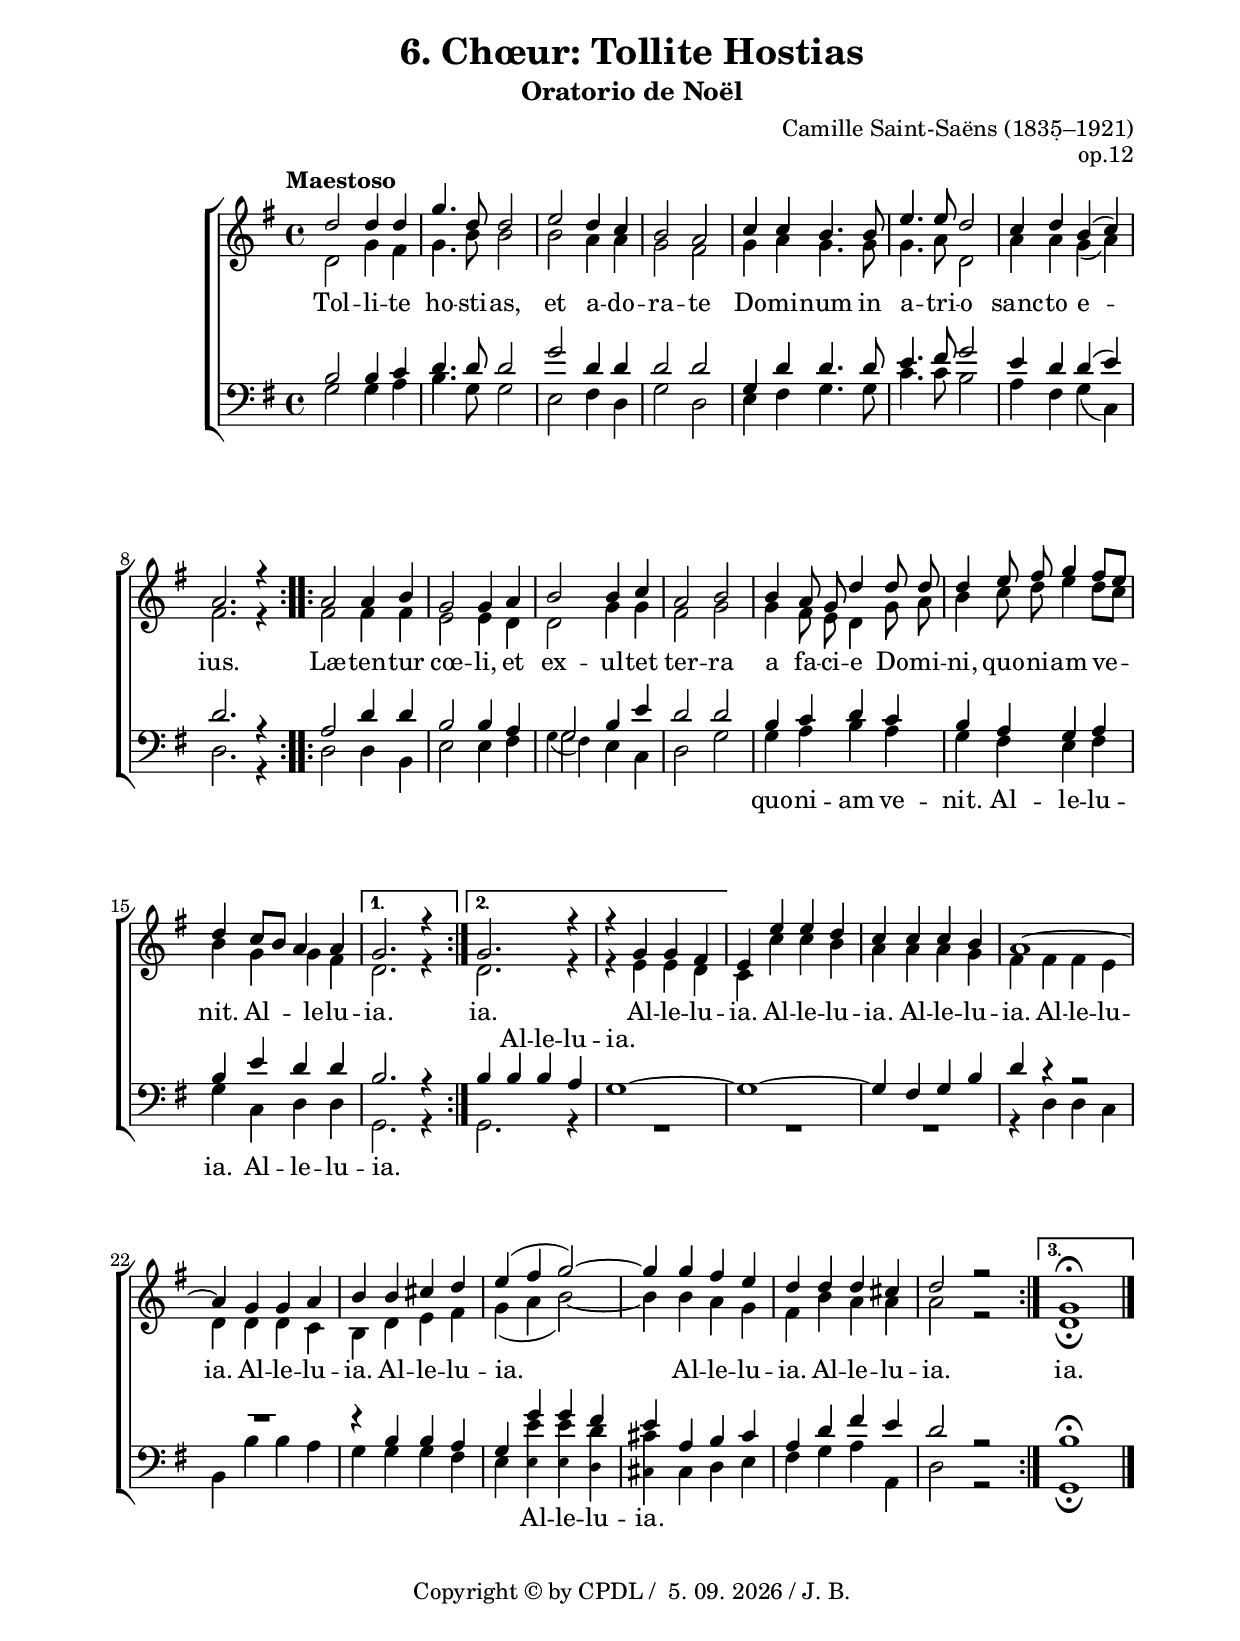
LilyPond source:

\version "2.19.51"
\language "deutsch"

#(set-global-staff-size 20)

date = #(strftime "%e. %m. %Y" (localtime (current-time)))

\header {
  title = "6. Chœur: Tollite Hostias"
  subtitle = "Oratorio de Noël"
  composer = "Camille Saint-Saëns (1835̣–1921)"
  opus = "op.12"
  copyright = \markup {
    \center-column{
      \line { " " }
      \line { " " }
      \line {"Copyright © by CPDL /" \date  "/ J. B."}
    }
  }
}
\paper {
  #(set-paper-size "a4")
  top-margin = 15
  bottom-margin = 15
  inner-margin = 22
  outer-margin = 18
  % page-count = 12
  ragged-last-bottom = ##f
  two-sided = ##t
}


global = {
  \key g \major
  \autoBeamOff
}
SopranoMusic =  \relative d'' {
  \clef "treble" \global  | % 1
  \repeat volta 2 {
    \tempo Maestoso
    d2  d4  d4 | % 2
    g4.  d8  d2 | % 3
    e2  d4  c4 | % 4
    h2  a2 | % 5
    c4  c4  h4.  h8 | % 6
    e4.  e8  d2 | % 7
    c4  d4  h4(  c4) | % 8
    a2. r4 | % 9
  }
  \set Score.voltaSpannerDuration = #(ly:make-moment 4/2)

  \repeat volta 3 {
    a2 a4  h4 | % 18
    g2  g4  a4 | % 19
    h2  h4  c4 |
    a2  h2 | % 21
    h4  a8  g8  d'4  d8
    d8 | % 22
    d4  e8  fis8  g4  fis8[
    e8] | % 23
    d4  c8[  h8]  a4  a4 | % 24
  }
  \alternative {
    {g2. r4 }
    {
      g2. r4 | % 25
      r4  g4  g4  fis4 | % 34
      e4  e'4  e4  d4 | % 35
      c4  c4  c4  h4 | % 36
      a1 ~ | % 37
      a4  g4  g4  a4 | % 38
      h4  h4  cis4  d4 | % 39
      e4(  fis4  g2) ~ |
      g4  g4  fis4  e4 | % 41
      d4  d4  d4  cis4 | % 42
      d2
      r2
    }
    {
      g,1\fermata
    }
  }
  \bar "|."
}
SopranoMusicLyricsOne = \lyricmode {
  Tol -- li -- te ho -- sti -- as, et a -- do -- ra -- te
  Do -- mi -- num in a -- tri -- o sanc -- to e -- ius.
  Læ -- ten -- tur cœ -- li, et ex -- ul -- tet ter -- ra
  a fa -- ci -- e Do -- mi -- ni, quo -- ni -- am ve -- nit.
  Al -- le -- lu -- ia.
  ia.
  Al -- le -- lu -- ia.
  Al -- le -- lu -- ia.
  Al -- le -- lu -- ia.
  Al -- le -- lu -- ia.
  Al -- le -- lu -- ia.
  Al -- le -- lu -- ia.
  Al -- le -- lu -- ia.
  Al -- le -- lu -- ia.
  ia.
}

AltoMusic =  \relative d' {
  \clef "treble" \global  | % 1
  \repeat volta 2 {
    d2  g4  fis4 | % 2
    g4.  h8  h2 | % 3
    h2  a4  a4 | % 4
    g2  fis2 | % 5
    g4  a4  g4.  g8 | % 6
    g4.  a8  d,2 | % 7
    a'4  a4  g4(  a4) | % 8
    fis2. r4 | % 9
  }
  \repeat volta 3 {
    fis2  fis4  fis4 | % 18
    e2  e4  d4 | % 19
    d2  g4  g4 |
    fis2  g2 | % 21
    g4  fis8  e8  d4  g8  a8
    | % 22
    h4  c8  d8  e4  d8[ c8] | % 23
    h4  g4  g4  fis4 | % 24
  }
  \alternative {
    {d2. r4}
    {
      | % 25
      d2. r4 | % 33
      r4  e4  e4  d4 | % 34
      c4  c'4  c4  h4 | % 35
      a4  a4  a4  g4 | % 36
      fis4  fis4  fis4  e4 | % 37
      d4  d4  d4  c4 | % 38
      h4  d4  e4  fis4 | % 39
      g4(  a4  h2) ~ |
      h4  h4  a4  g4 | % 41
      fis4  h4  a4  a4 | % 42
      a2 r2 | % 43
    }
    {
      d,1\fermata
    }
  }
}
AltoMusicLyricsOne = \lyricmode {
}

TenorMusic =  \relative h {
  \clef "treble" \global  | % 1
  \repeat volta 2 {
    h2  h4  c4 | % 2
    d4.  d8  d2 | % 3
    g2  d4  d4 | % 4
    d2  d2 | % 5
    g,4  d'4  d4.  d8 | % 6
    e4.  fis8  g2 | % 7
    e4  d4  d4(  e4) | % 8
    d2. r4 | % 9
  }
  \repeat volta 3 {
    a2  d4  d4 | % 18
    h2  h4  a4 | % 19
    << {g2}\\{ \tiny g4( fis) }>>  h4  e4 |
    d2  d2 | % 21
    h4  c4  d4  c4 | % 22
    h4  a4  g4  a4 | % 23
    h4  e4  d4  d4 | % 24
  }
  \alternative {
    {
      h2. r4 | % 25
    }
    {
      h4  h4  h4  a4

      g1 ~ | % 34
      g1 ~ | % 35
      g4  fis4  g4  h4 | % 36
      d4 r4 r2 | % 37
      \once \override MultiMeasureRest.staff-position = #8
      R1 | % 38
      r4  h4  h4  a4 | % 39
      g4  g'4  g4  fis4 |
      e4  a,4  h4  cis4 | % 41
      a4  d4  fis4  e4 | % 42
      d2 r2 | % 43
    }
    {
      h1\fermata
    }
  }
}

TenorMusicLyricsOne = \lyricmode {
  \repeat unfold 46 _
  Al -- le -- lu -- ia.
}

BassMusic =  \relative g {
  \clef "bass" \global  | % 1
  \repeat volta 2 {
    g2  g4  a4 | % 2
    h4.  g8  g2 | % 3
    e2  fis4  d4 | % 4
    g2  d2 | % 5
    e4  fis4  g4.  g8 | % 6
    c4.  c8  h2 | % 7
    a4  fis4  g4(  c,4) | % 8
    d2. r4 | % 9
  }
  \repeat volta 3 {
    d2  d4  h4 | % 18
    e2  e4  fis4 | % 19
    g2  e4  c4 |
    d2  g2 |
    g4  a4  h4  a4 | % 22
    g4  fis4  e4  fis4 | % 23
    g4  c,4  d4  d4 | % 24
  }
  \alternative {
    {
      g,2. r4 | % 25
    }{
      g2. r4
      R1*3 | % 36
      r4  d'4  d4  c4 | % 37
      h4  h'4  h4  a4 | % 38
      g4  g4  g4  fis4 | % 39
      e4  <\tweak #'font-size #-2 e e'>4
      <\tweak #'font-size #-2 e e'>4  <\tweak #'font-size #-2 d d'>4 |
      <\tweak #'font-size #-2 cis cis'>4  cis4  d4  e4 | % 41
      fis4  g4  a4  a,4 | % 42
      d2
      r2 | % 43
    }
    {
      g,1\fermata
    }
  }
  \bar "|."
}

BassMusicLyricsOne = \lyricmode {
  \repeat unfold 33 _
  quo -- ni -- am ve -- nit.
  Al -- le -- lu -- ia.
  Al -- le -- lu -- ia.
  \repeat unfold 13 _
  Al -- le -- lu -- ia.

}



% The score definition
\score {
  %  \transpose g f
  \new ChoirStaff<<

    \new Staff
    <<
      \new Voice = "SopranoMusic" { \voiceOne \SopranoMusic }
      % >> \new Staff <<
      \new Voice = "AltoMusic" { \voiceTwo \AltoMusic }
    >>
    \new Lyrics \lyricsto "SopranoMusic" {  }
    \new Lyrics \lyricsto "AltoMusic" {  \SopranoMusicLyricsOne}

    \new Staff = "men"
    <<
      \new Voice = "TenorMusic" { \voiceOne  \TenorMusic }
      %  >> \new Staff <<
      \new Voice = "BassMusic" {  \voiceTwo \BassMusic }
    >>

    \new Lyrics \lyricsto "BassMusic" { \BassMusicLyricsOne }
    \new Lyrics  \with { alignAboveContext = "men" }
    \lyricsto "TenorMusic" { \TenorMusicLyricsOne }
  >>
  \layout {}
}

\score {
  \unfoldRepeats {
    <<
    \new Staff {  \SopranoMusic }
    \new Staff {  \AltoMusic }
    \new Staff {  \TenorMusic }
    \new Staff {  \BassMusic }
    >>
  }
  \midi {\tempo 2 = 60 }
}

